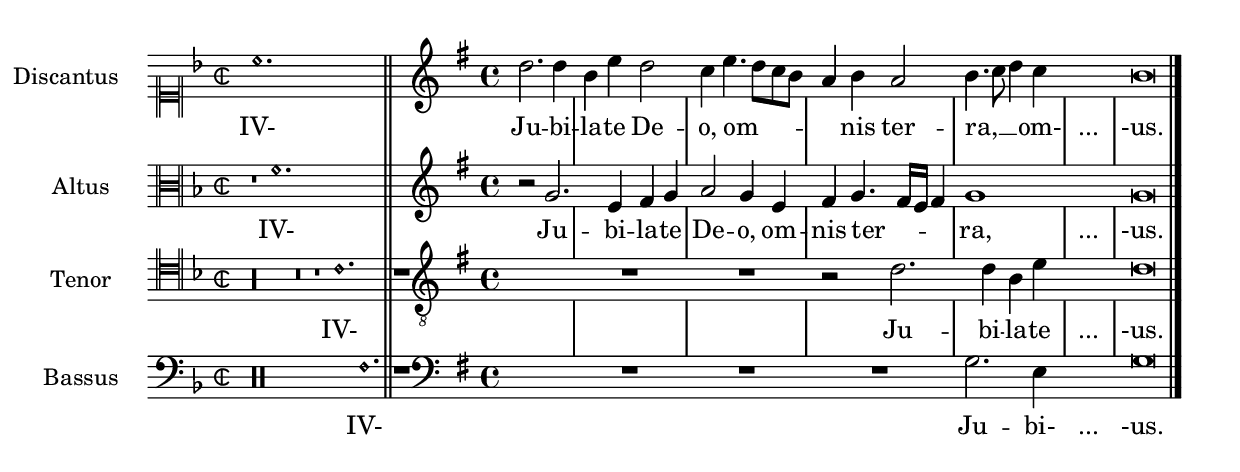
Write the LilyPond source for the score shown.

%% Do not edit this file; it is auto-generated from LSR http://lsr.dsi.unimi.it
%% This file is in the public domain.
\version "2.12.0"

\header {
  lsrtags = "ancient-notation, template"

  texidoces = "
Al transcribir música mensural, es útil un «incipit» al compienzo
de la pieza para indicar la tonalidad y el tempo
originales. Aunque los músicos actuales están acostumbrados a las
barras de compás para reconocer con más facilidad los patrones
rítmicos, durante el período de la música mensural aún no se
habíen inventado las líneas divisorias; de hecho, la medida solía
cambiar a cada pocas notas. Como compromiso, a menudo las líneas
divisorias se imprimen entre los pentagramas en vez de hacerlo
encima de ellos.

"
  doctitlees = "Plantilla de notación de música antigua (transcripción moderna de música mensural)"
  
  texidocde = "
Bei der Transkription von Mensuralmusik ist es oft erwünscht, ein 
Incipit an den Anfang des Stückes zu stellen, damit klar ist, wie 
Tempo und Schlüssel in der Originalnotation gesetzt waren. Während 
heutzutage Musiker an Taktlinien gewöhnt sind, um Rhythmen schneller 
zu erkennen, wurden diese in der Mensuralmusik nicht verwendet. 
Tatsächlich ändern sich die Rhythmen auch oft alle paar Noten. Als 
ein Kompromiss werden die Notenlinien nicht auf dem System, sondern 
zwischen den Systemen geschrieben.
"

  texidoc = "
When transcribing mensural music, an incipit at the beginning of the
piece is useful to indicate the original key and tempo. While today
musicians are used to bar lines in order to faster recognize rhythmic
patterns, bar lines were not yet invented during the period of mensural
music; in fact, the meter often changed after every few notes. As a
compromise, bar lines are often printed between the staves rather than
on the staves. 

"
  doctitle = "Ancient notation template -- modern transcription of mensural music"
} % begin verbatim

global = {
  \set Score.skipBars = ##t

  % incipit
  \once \override Score.SystemStartBracket #'transparent = ##t
  \override Score.SpacingSpanner #'spacing-increment = #1.0 % tight spacing
  \key f \major
  \time 2/2
  \once \override Staff.TimeSignature #'style = #'neomensural
  \override Voice.NoteHead #'style = #'neomensural
  \override Voice.Rest #'style = #'neomensural
  \set Staff.printKeyCancellation = ##f
  \cadenzaOn % turn off bar lines
  \skip 1*10
  \once \override Staff.BarLine #'transparent = ##f
  \bar "||"
  \skip 1*1 % need this extra \skip such that clef change comes
            % after bar line
  \bar ""

  % main
  \revert Score.SpacingSpanner #'spacing-increment % CHECK: no effect?
  \cadenzaOff % turn bar lines on again
  \once \override Staff.Clef #'full-size-change = ##t
  \set Staff.forceClef = ##t
  \key g \major
  \time 4/4
  \override Voice.NoteHead #'style = #'default
  \override Voice.Rest #'style = #'default

  % FIXME: setting printKeyCancellation back to #t must not
  % occur in the first bar after the incipit.  Dto. for forceClef.
  % Therefore, we need an extra \skip.
  \skip 1*1
  \set Staff.printKeyCancellation = ##t
  \set Staff.forceClef = ##f

  \skip 1*7 % the actual music

  % let finis bar go through all staves
  \override Staff.BarLine #'transparent = ##f

  % finis bar
  \bar "|."
}

discantusNotes = {
  \transpose c' c'' {
    \set Staff.instrumentName = #"Discantus  "

    % incipit
    \clef "neomensural-c1"
    c'1. s2   % two bars
    \skip 1*8 % eight bars
    \skip 1*1 % one bar

    % main
    \clef "treble"
    d'2. d'4 |
    b e' d'2 |
    c'4 e'4.( d'8 c' b |
    a4) b a2 |
    b4.( c'8 d'4) c'4 |
    \once \override NoteHead #'transparent = ##t c'1 |
    b\breve |
  }
}

discantusLyrics = \lyricmode {
  % incipit
  IV-

  % main
  Ju -- bi -- |
  la -- te De -- |
  o, om --
  nis ter -- |
  ra, __ om- |
  "..." |
  -us. |
}

altusNotes = {
  \transpose c' c'' {
    \set Staff.instrumentName = #"Altus  "

    % incipit
    \clef "neomensural-c3"
    r1        % one bar
    f1. s2    % two bars
    \skip 1*7 % seven bars
    \skip 1*1 % one bar

    % main
    \clef "treble"
    r2 g2. e4 fis g | % two bars
    a2 g4 e |
    fis g4.( fis16 e fis4) |
    g1 |
    \once \override NoteHead #'transparent = ##t g1 |
    g\breve |
  }
}

altusLyrics = \lyricmode {
  % incipit
  IV-

  % main
  Ju -- bi -- la -- te | % two bars
  De -- o, om -- |
  nis ter -- ra, |
  "..." |
  -us. |
}

tenorNotes = {
  \transpose c' c' {
    \set Staff.instrumentName = #"Tenor  "

    % incipit
    \clef "neomensural-c4"
    r\longa   % four bars
    r\breve   % two bars
    r1        % one bar
    c'1. s2   % two bars
    \skip 1*1 % one bar
    \skip 1*1 % one bar

    % main
    \clef "treble_8"
    R1 |
    R1 |
    R1 |
    r2 d'2. d'4 b e' | % two bars
    \once \override NoteHead #'transparent = ##t e'1 |
    d'\breve |
  }
}

tenorLyrics = \lyricmode {
  % incipit
  IV-

  % main
  Ju -- bi -- la -- te | % two bars
  "..." |
  -us. |
}

bassusNotes = {
  \transpose c' c' {
    \set Staff.instrumentName = #"Bassus  "

    % incipit
    \clef "bass"
    r\maxima  % eight bars
    f1. s2    % two bars
    \skip 1*1 % one bar

    % main
    \clef "bass"
    R1 |
    R1 |
    R1 |
    R1 |
    g2. e4 |
    \once \override NoteHead #'transparent = ##t e1 |
    g\breve |
  }
}

bassusLyrics = \lyricmode {
  % incipit
  IV-

  % main
  Ju -- bi- |
  "..." |
  -us. |
}

\score {
  \new StaffGroup = choirStaff <<
    \new Voice =
      "discantusNotes" << \global \discantusNotes >>
    \new Lyrics =
      "discantusLyrics" \lyricsto discantusNotes { \discantusLyrics }
    \new Voice =
      "altusNotes" << \global \altusNotes >>
    \new Lyrics =
      "altusLyrics" \lyricsto altusNotes { \altusLyrics }
    \new Voice =
      "tenorNotes" << \global \tenorNotes >>
    \new Lyrics =
      "tenorLyrics" \lyricsto tenorNotes { \tenorLyrics }
    \new Voice =
      "bassusNotes" << \global \bassusNotes >>
    \new Lyrics =
      "bassusLyrics" \lyricsto bassusNotes { \bassusLyrics }
  >>
  \layout {
    \context {
      \Score

      % no bars in staves
      \override BarLine #'transparent = ##t

      % incipit should not start with a start delimiter
      \remove "System_start_delimiter_engraver"
    }
    \context {
      \Voice

      % no slurs
      \override Slur #'transparent = ##t

      % Comment in the below "\remove" command to allow line
      % breaking also at those barlines where a note overlaps
      % into the next bar.  The command is commented out in this
      % short example score, but especially for large scores, you
      % will typically yield better line breaking and thus improve
      % overall spacing if you comment in the following command.
      %\remove "Forbid_line_break_engraver"
    }
  }
}



